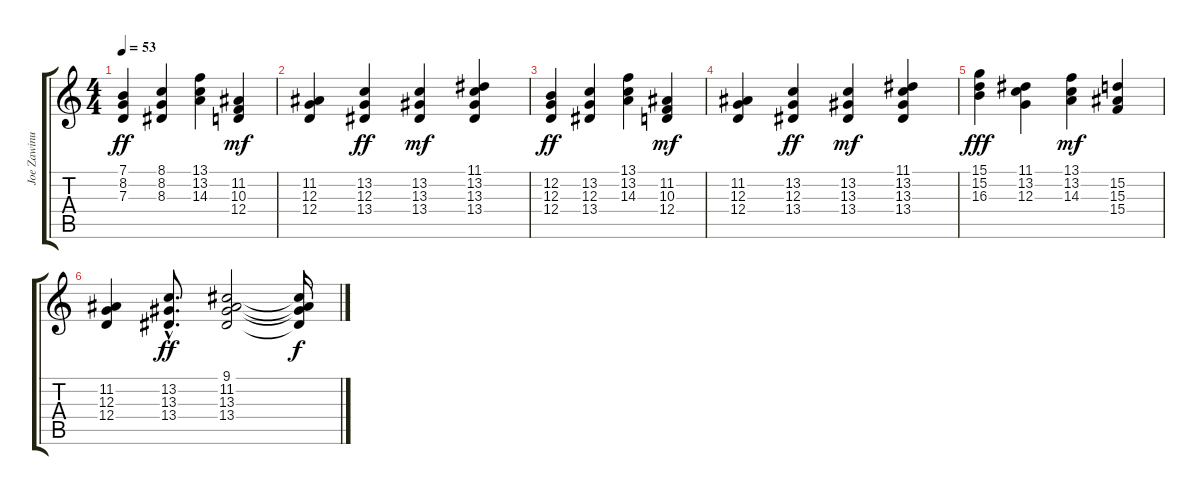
\track ("Joe Zawinul" "Joe Zawinu") {instrument brightacousticpiano}
\staff {score tabs}
\tuning (E4 B3 G3 D3 A2 E2) {hide}
\ts (4 4)
\tempo 53
\clef g2
\ks c
(7.1 8.2 7.3).4{dy ff} (8.1 8.2 8.3).4 (13.1 13.2 14.3).4 (11.2 10.3 12.4).4{dy mf} |
(11.2 12.3 12.4).4 (13.2 12.3 13.4).4{dy ff} (13.2 13.3 13.4).4{dy mf} (11.1 13.2 13.3 13.4).4 |
(12.2 12.3 12.4).4{dy ff} (13.2 12.3 13.4).4 (13.1 13.2 14.3).4 (11.2 10.3 12.4).4{dy mf} |
(11.2 12.3 12.4).4 (13.2 12.3 13.4).4{dy ff} (13.2 13.3 13.4).4{dy mf} (11.1 13.2 13.3 13.4).4 |
(15.1 15.2 16.3).4{dy fff} (11.1 13.2 12.3).4 (13.1 13.2 14.3).4{dy mf} (15.2 15.3 15.4).4 |
(11.2 12.3 12.4).4 (13.2{hac} 13.3{hac} 13.4{hac}).8{d dy ff} (9.1 11.2 13.3 13.4).2 (9.1{t} 11.2{t} 13.3{t} 13.4{t}).16{dy f}
